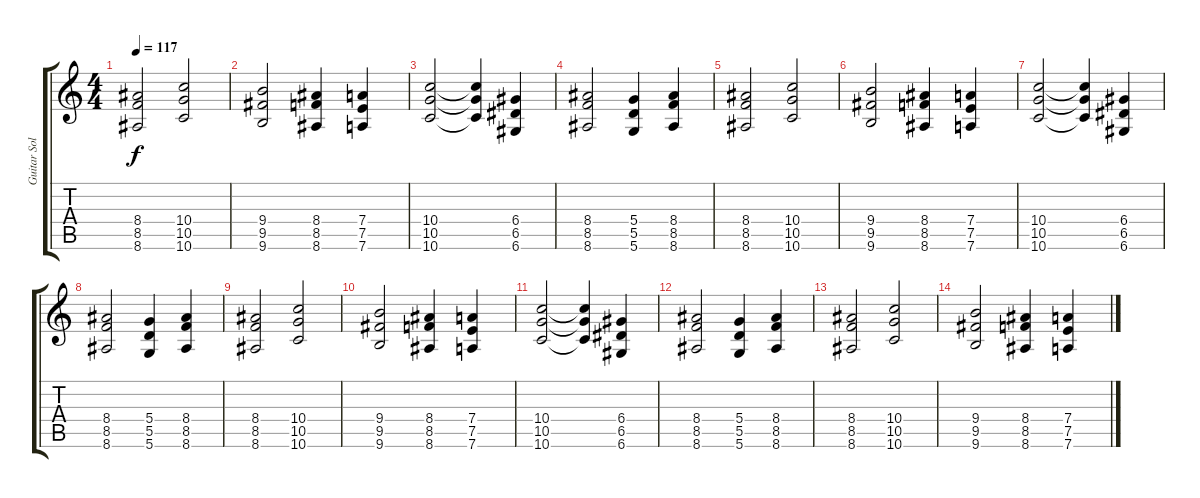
\track ("Guitar Solo" "Guitar Sol") {instrument distortionguitar}
\staff {score tabs}
\tuning (E4 B3 G3 D3 A2 D2) {hide}
\ts (4 4)
\tempo 117
\clef g2
\ks c
(8.4 8.5 8.6).2{dy f} (10.4 10.5 10.6).2 |
(9.4 9.5 9.6).2 (8.4 8.5 8.6).4 (7.4 7.5 7.6).4 |
(10.4 10.5 10.6).2{instrument distortionguitar} (10.4{t} 10.5{t} 10.6{t}).4 (6.4 6.5 6.6).4 |
(8.4 8.5 8.6).2 (5.4 5.5 5.6).4 (8.4 8.5 8.6).4 |
(8.4 8.5 8.6).2 (10.4 10.5 10.6).2 |
(9.4 9.5 9.6).2 (8.4 8.5 8.6).4 (7.4 7.5 7.6).4 |
(10.4 10.5 10.6).2{instrument distortionguitar} (10.4{t} 10.5{t} 10.6{t}).4 (6.4 6.5 6.6).4 |
(8.4 8.5 8.6).2 (5.4 5.5 5.6).4 (8.4 8.5 8.6).4 |
(8.4 8.5 8.6).2 (10.4 10.5 10.6).2 |
(9.4 9.5 9.6).2 (8.4 8.5 8.6).4 (7.4 7.5 7.6).4 |
(10.4 10.5 10.6).2{instrument distortionguitar} (10.4{t} 10.5{t} 10.6{t}).4 (6.4 6.5 6.6).4 |
(8.4 8.5 8.6).2 (5.4 5.5 5.6).4 (8.4 8.5 8.6).4 |
(8.4 8.5 8.6).2 (10.4 10.5 10.6).2 |
(9.4 9.5 9.6).2 (8.4 8.5 8.6).4 (7.4 7.5 7.6).4
